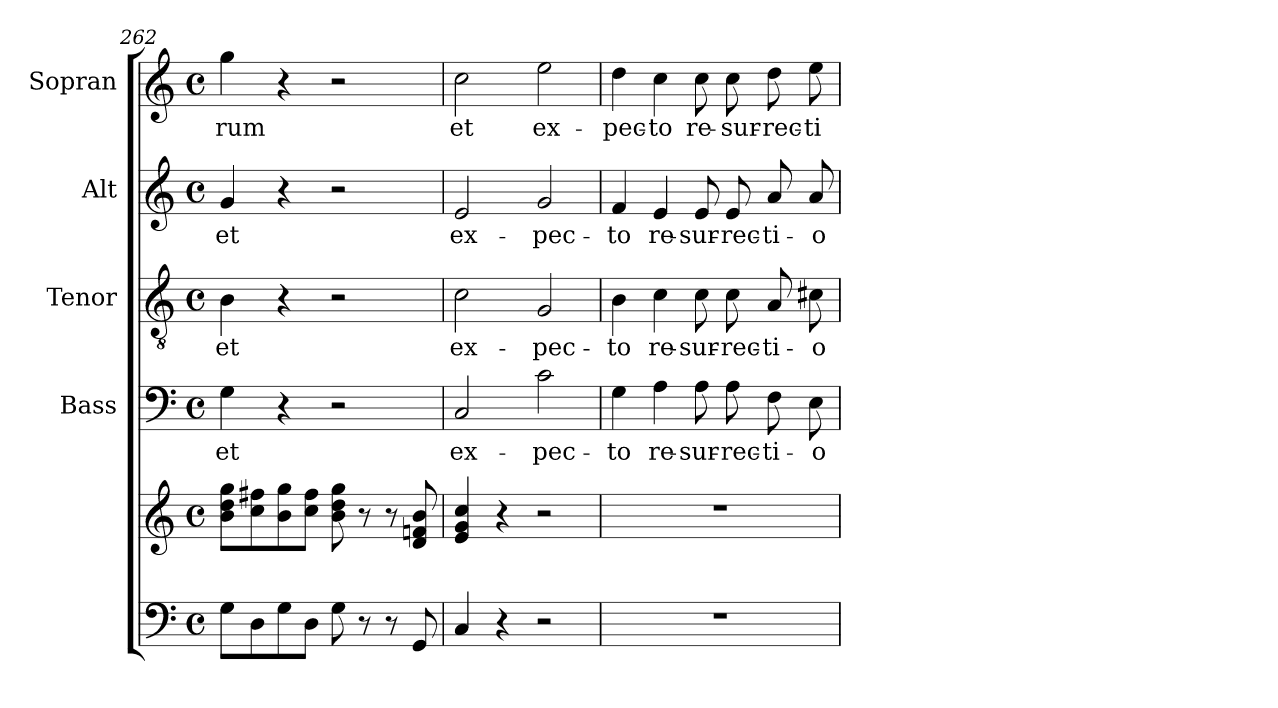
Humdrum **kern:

**kern	**kern	**kern	**text	**kern	**text	**kern	**text	**kern	**text
*part5	*part5	*part4	*part4	*part3	*part3	*part2	*part2	*part1	*part1
*staff6	*staff5	*staff4	*staff4	*staff3	*staff3	*staff2	*staff2	*staff1	*staff1
*	*	*I"Bass	*	*I"Tenor	*	*I"Alt	*	*I"Sopran	*
*	*	*I'B.	*	*I'T.	*	*I'A.	*	*I'S.	*
!!LO:PB:g=z
*clefF4	*clefG2	*clefF4	*	*clefGv2	*	*clefG2	*	*clefG2	*
*k[]	*k[]	*k[]	*	*k[]	*	*k[]	*	*k[]	*
*C:	*C:	*C:	*	*C:	*	*C:	*	*C:	*
*M4/4	*M4/4	*M4/4	*	*M4/4	*	*M4/4	*	*M4/4	*
*met(c)	*met(c)	*met(c)	*	*met(c)	*	*met(c)	*	*met(c)	*
=262	=262	=262	=262	=262	=262	=262	=262	=262	=262
!	!	!	!LO:LY:b	!	!LO:LY:b	!	!LO:LY:b	!	!LO:LY:b
8G\L	8b\ 8dd\ 8gg\L	4G\	et	4B\	et	4g/	et	4gg\	-rum
8D\	8cc\ 8ff#X\	.	.	.	.	.	.	.	.
8G\	8b\ 8gg\	4r	.	4r	.	4r	.	4r	.
8D\J	8cc\ 8ff#\J	.	.	.	.	.	.	.	.
8G\	8b\ 8dd\ 8gg\	2r	.	2r	.	2r	.	2r	.
8r	8r	.	.	.	.	.	.	.	.
8r	8r	.	.	.	.	.	.	.	.
8GG/	8d/ 8fn/ 8b/	.	.	.	.	.	.	.	.
=263	=263	=263	=263	=263	=263	=263	=263	=263	=263
!	!	!	!LO:LY:b	!	!LO:LY:b	!	!LO:LY:b	!	!LO:LY:b
4C/	4e/ 4g/ 4cc/	2C/	ex-	2c\	ex-	2e/	ex-	2cc\	et
4r	4r	.	.	.	.	.	.	.	.
!	!	!	!LO:LY:b	!	!LO:LY:b	!	!LO:LY:b	!	!LO:LY:b
2r	2r	2c\	-pec-	2G/	-pec-	2g/	-pec-	2ee\	ex-
=264	=264	=264	=264	=264	=264	=264	=264	=264	=264
!	!	!	!LO:LY:b	!	!LO:LY:b	!	!LO:LY:b	!	!LO:LY:b
1r	1r	4G\	-to	4B\	-to	4f/	-to	4dd\	-pec-
!	!	!	!LO:LY:b	!	!LO:LY:b	!	!LO:LY:b	!	!LO:LY:b
.	.	4A\	re-	4c\	re-	4e/	re-	4cc\	-to
!	!	!	!LO:LY:b	!	!LO:LY:b	!	!LO:LY:b	!	!LO:LY:b
.	.	8A\	-sur-	8c\	-sur-	8e/	-sur-	8cc\	re-
!	!	!	!LO:LY:b	!	!LO:LY:b	!	!LO:LY:b	!	!LO:LY:b
.	.	8A\	-rec-	8c\	-rec-	8e/	-rec-	8cc\	-sur-
!	!	!	!LO:LY:b	!	!LO:LY:b	!	!LO:LY:b	!	!LO:LY:b
.	.	8F\	-ti-	8A/	-ti-	8a/	-ti-	8dd\	-rec-
!	!	!	!LO:LY:b	!	!LO:LY:b	!	!LO:LY:b	!	!LO:LY:b
.	.	8E\	-o-	8c#X\	-o-	8a/	-o-	8ee\	-ti-
=	=	=	=	=	=	=	=	=	=
*-	*-	*-	*-	*-	*-	*-	*-	*-	*-
